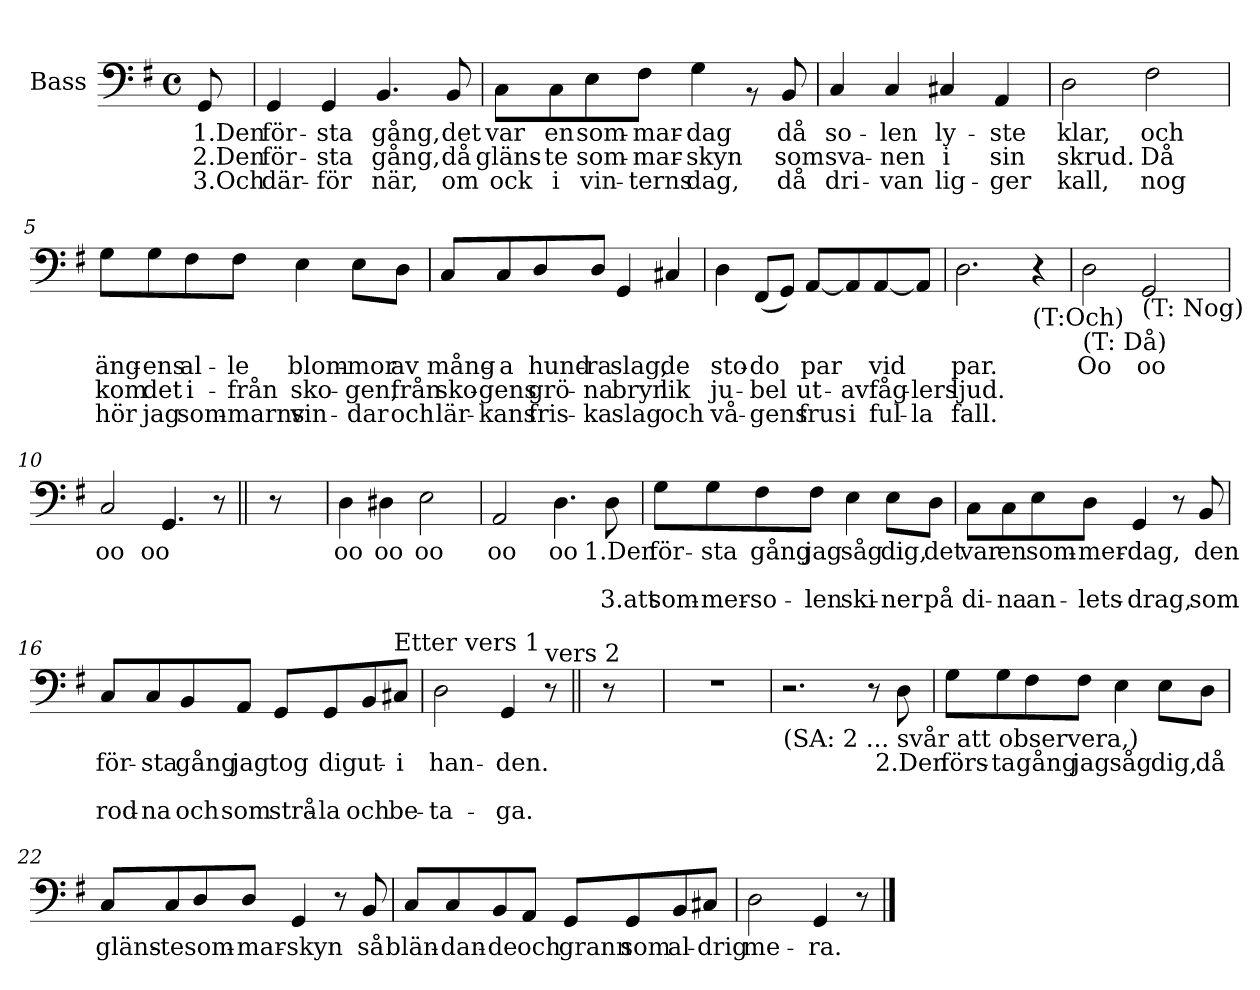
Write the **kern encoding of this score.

**kern	**text	**text	**text
*part1	*part1	*part1	*part1
*staff1	*staff1	*staff1	*staff1
*I"Bass	*	*	*
*I'B.	*	*	*
*clefF4	*	*	*
*k[f#]	*	*	*
*M4/4	*	*	*
*met(c)	*	*	*
*MM80	*	*	*
=	=	=	=
!	!LO:LY:b	!LO:LY:b	!LO:LY:b
8GG/	1.Den	2.Den	3.Och
=1	=1	=1	=1
!	!LO:LY:b	!LO:LY:b	!LO:LY:b
4GG/	för-	för-	där-
!	!LO:LY:b	!LO:LY:b	!LO:LY:b
4GG/	-sta	-sta	-för
!	!LO:LY:b	!LO:LY:b	!LO:LY:b
4.BB/	gång,	gång,	när,
!	!LO:LY:b	!LO:LY:b	!LO:LY:b
8BB/	det	då	om
=2	=2	=2	=2
!	!LO:LY:b	!LO:LY:b	!LO:LY:b
8C\L	var	gläns-	ock
!	!LO:LY:b	!LO:LY:b	!LO:LY:b
8C\	en	-te	i
!	!LO:LY:b	!LO:LY:b	!LO:LY:b
8E\	som-	som-	vin-
!	!LO:LY:b	!LO:LY:b	!LO:LY:b
8F#\J	-mar-	-mar-	-terns
!	!LO:LY:b	!LO:LY:b	!LO:LY:b
4G\	-dag	-skyn	dag,
8rBB	.	.	.
!	!LO:LY:b	!LO:LY:b	!LO:LY:b
8BB/	då	som	då
=3	=3	=3	=3
!	!LO:LY:b	!LO:LY:b	!LO:LY:b
4C/	so-	sva-	dri-
!	!LO:LY:b	!LO:LY:b	!LO:LY:b
4C/	-len	-nen	-van
!	!LO:LY:b	!LO:LY:b	!LO:LY:b
4C#X/	ly-	i	lig-
!	!LO:LY:b	!LO:LY:b	!LO:LY:b
4AA/	-ste	sin	-ger
=4	=4	=4	=4
!	!LO:LY:b	!LO:LY:b	!LO:LY:b
2D\	klar,	skrud.	kall,
!	!LO:LY:b	!LO:LY:b	!LO:LY:b
2F#\	och	Då	nog
!!LO:LB:g=z
=5	=5	=5	=5
!	!LO:LY:b	!LO:LY:b	!LO:LY:b
8G\L	äng-	kom	hör
!	!LO:LY:b	!LO:LY:b	!LO:LY:b
8G\	-ens	det	jag
!	!LO:LY:b	!LO:LY:b	!LO:LY:b
8F#\	al-	i-	som-
!	!LO:LY:b	!LO:LY:b	!LO:LY:b
8F#\J	-le	-från	-marns
!	!LO:LY:b	!LO:LY:b	!LO:LY:b
4E\	blom-	sko-	vin-
!	!LO:LY:b	!LO:LY:b	!LO:LY:b
8E\L	-mor	-gen,	-dar
!	!LO:LY:b	!LO:LY:b	!LO:LY:b
8D\J	av	från	och
=6	=6	=6	=6
!	!LO:LY:b	!LO:LY:b	!LO:LY:b
8C/L	mång-	sko-	lär-
!	!LO:LY:b	!LO:LY:b	!LO:LY:b
8C/	-a	-gens	-kans
!	!LO:LY:b	!LO:LY:b	!LO:LY:b
8D/	hund-	grö-	fris-
!	!LO:LY:b	!LO:LY:b	!LO:LY:b
8D/J	-ra	-na	-ka
!	!LO:LY:b	!LO:LY:b	!LO:LY:b
4GG/	slag,	bryn	slag
!	!LO:LY:b	!LO:LY:b	!LO:LY:b
4C#X/	de	lik	och
=7	=7	=7	=7
!	!LO:LY:b	!LO:LY:b	!LO:LY:b
4D\	sto-	ju-	vå-
!	!LO:LY:b	!LO:LY:b	!LO:LY:b
(<8FF#/L	-do	-bel	-gens
8GG/J)	.	.	.
!	!LO:LY:b	!LO:LY:b	!LO:LY:b
[8AA/L	par	ut-	frus
!	!	!LO:LY:b	!LO:LY:b
8AA/]	.	-av	i
!	!LO:LY:b	!LO:LY:b	!LO:LY:b
[8AA/	vid	fåg-	ful-
!	!	!LO:LY:b	!LO:LY:b
8AA/J]	.	-lers	-la
!!LO:LB:g=z
=8	=8	=8	=8
!	!LO:LY:b	!LO:LY:b	!LO:LY:b
2.D\	par.	ljud.	fall.
!LO:TX:b:t=(T&colon;Och)	!	!	!
4r	.	.	.
=9	=9	=9	=9
!LO:TX:b:t=(T&colon; Då)	!	!	!
!	!LO:LY:b	!	!
2D\	Oo	.	.
!LO:TX:b:t=(T&colon; Nog)	!	!	!
!	!LO:LY:b	!	!
2GG/	oo	.	.
=10	=10	=10	=10
!	!LO:LY:b	!	!
2C/	oo	.	.
!	!LO:LY:b	!	!
4.GG/	oo	.	.
8r	.	.	.
=11||	=11||	=11||	=11||
8r	.	.	.
=12	=12	=12	=12
!	!LO:LY:b	!	!
4D\	oo	.	.
!	!LO:LY:b	!	!
4D#X\	oo	.	.
!	!LO:LY:b	!	!
2E\	oo	.	.
=13	=13	=13	=13
!	!LO:LY:b	!	!
2AA/	oo	.	.
!	!LO:LY:b	!	!
4.D\	oo	.	.
!	!LO:LY:b	!	!LO:LY:b
8D\	1.Den	.	3.att
=14	=14	=14	=14
!	!LO:LY:b	!	!LO:LY:b
8G\L	för-	.	som-
!	!LO:LY:b	!	!LO:LY:b
8G\	-sta	.	-mer-
!	!LO:LY:b	!	!LO:LY:b
8F#\	gång	.	-so-
!	!LO:LY:b	!	!LO:LY:b
8F#\J	jag	.	-len
!	!LO:LY:b	!	!LO:LY:b
4E\	såg	.	ski-
!	!LO:LY:b	!	!LO:LY:b
8E\L	dig,	.	-ner
!	!LO:LY:b	!	!LO:LY:b
8D\J	det	.	på
!!LO:PB:g=z
=15	=15	=15	=15
!	!LO:LY:b	!	!LO:LY:b
8C\L	var	.	di-
!	!LO:LY:b	!	!LO:LY:b
8C\	en	.	-na
!	!LO:LY:b	!	!LO:LY:b
8E\	som-	.	an-
!	!LO:LY:b	!	!LO:LY:b
8D\J	-mer-	.	-lets-
!	!LO:LY:b	!	!LO:LY:b
4GG/	-dag,	.	-drag,
8r	.	.	.
!	!LO:LY:b	!	!LO:LY:b
8BB/	den	.	som
=16	=16	=16	=16
!	!LO:LY:b	!	!LO:LY:b
8C/L	för-	.	rod-
!	!LO:LY:b	!	!LO:LY:b
8C/	-sta	.	-na
!	!LO:LY:b	!	!LO:LY:b
8BB/	gång	.	och
!	!LO:LY:b	!	!LO:LY:b
8AA/J	jag	.	som
!	!LO:LY:b	!	!LO:LY:b
8GG/L	tog	.	strå-
!	!LO:LY:b	!	!LO:LY:b
8GG/	dig	.	-la
!	!LO:LY:b	!	!LO:LY:b
8BB/	ut-	.	och
!LO:TX:a:t=Etter vers 1	!	!	!
!	!LO:LY:b	!	!LO:LY:b
8C#X/J	-i	.	be-
=17	=17	=17	=17
!	!LO:LY:b	!	!LO:LY:b
2D\	han-	.	-ta-
!	!LO:LY:b	!	!LO:LY:b
4GG/	-den.	.	-ga.
!LO:TX:a:t=vers 2	!	!	!
8r	.	.	.
=18||	=18||	=18||	=18||
8r	.	.	.
=19	=19	=19	=19
1r	.	.	.
=20	=20	=20	=20
!LO:TX:b:t=(SA&colon; 2 ... svår att observera,)	!	!	!
2.r	.	.	.
8r	.	.	.
!	!LO:LY:b	!	!
8D\	2.Den	.	.
!!LO:LB:g=z
=21	=21	=21	=21
!	!LO:LY:b	!	!
8G\L	förs-	.	.
!	!LO:LY:b	!	!
8G\	-ta	.	.
!	!LO:LY:b	!	!
8F#\	gång	.	.
!	!LO:LY:b	!	!
8F#\J	jag	.	.
!	!LO:LY:b	!	!
4E\	såg	.	.
!	!LO:LY:b	!	!
8E\L	dig,	.	.
!	!LO:LY:b	!	!
8D\J	då	.	.
=22	=22	=22	=22
!	!LO:LY:b	!	!
8C/L	gläns-	.	.
!	!LO:LY:b	!	!
8C/	-te	.	.
!	!LO:LY:b	!	!
8D/	som-	.	.
!	!LO:LY:b	!	!
8D/J	-mar-	.	.
!	!LO:LY:b	!	!
4GG/	-skyn	.	.
8r	.	.	.
!	!LO:LY:b	!	!
8BB/	så	.	.
=23	=23	=23	=23
!	!LO:LY:b	!	!
8C/L	blän-	.	.
!	!LO:LY:b	!	!
8C/	-dan-	.	.
!	!LO:LY:b	!	!
8BB/	-de	.	.
!	!LO:LY:b	!	!
8AA/J	och	.	.
!	!LO:LY:b	!	!
8GG/L	grann	.	.
!	!LO:LY:b	!	!
8GG/	som	.	.
!	!LO:LY:b	!	!
8BB/	al-	.	.
!	!LO:LY:b	!	!
8C#X/J	-drig	.	.
!!LO:LB:g=z
=24	=24	=24	=24
!	!LO:LY:b	!	!
2D\	me-	.	.
!	!LO:LY:b	!	!
4GG/	-ra.	.	.
8r	.	.	.
==	==	==	==
*-	*-	*-	*-
